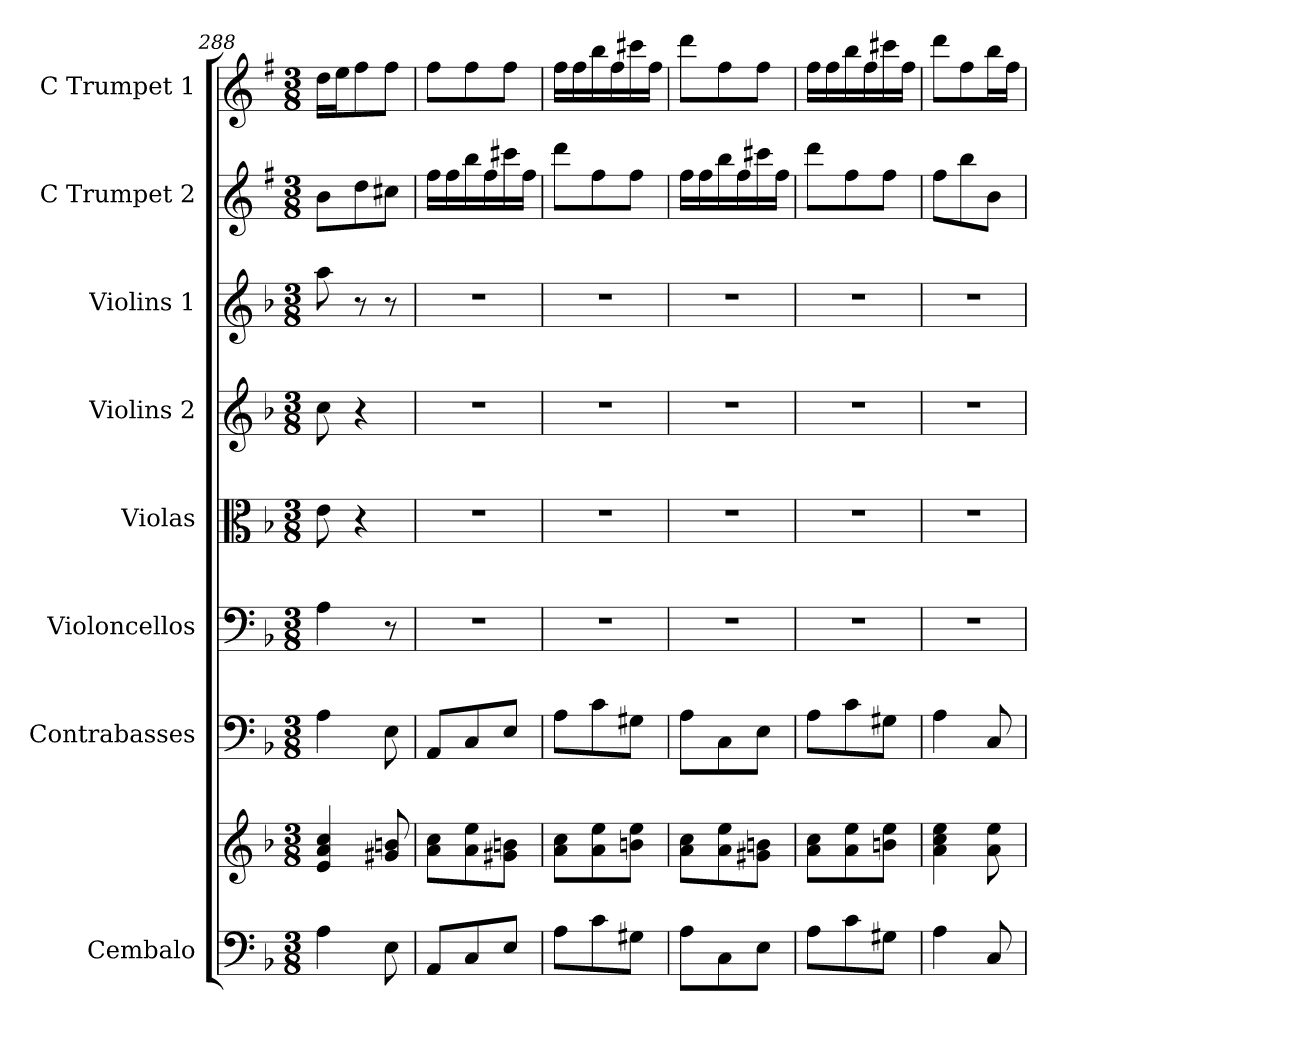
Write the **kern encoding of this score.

**kern	**kern	**kern	**kern	**kern	**kern	**kern	**kern	**kern
*part8	*part8	*part7	*part6	*part5	*part4	*part3	*part2	*part1
*staff9	*staff8	*staff7	*staff6	*staff5	*staff4	*staff3	*staff2	*staff1
*I"Cembalo	*	*I"Contrabasses	*I"Violoncellos	*I"Violas	*I"Violins 2	*I"Violins 1	*I"C Trumpet 2	*I"C Trumpet 1
*I'Cbl.	*	*I'Cbs.	*I'Vcs.	*I'Vlas.	*I'Vlns. 2	*I'Vlns. 1	*I'C Tpt. 2	*I'C Tpt. 1
*clefF4	*clefG2	*clefF4	*clefF4	*clefC3	*clefG2	*clefG2	*clefG2	*clefG2
*	*	*	*	*	*	*	*ITrd1c2	*ITrd1c2
*k[b-]	*k[b-]	*k[b-]	*k[b-]	*k[b-]	*k[b-]	*k[b-]	*k[b-]	*k[b-]
*M3/8	*M3/8	*M3/8	*M3/8	*M3/8	*M3/8	*M3/8	*M3/8	*M3/8
=288	=288	=288	=288	=288	=288	=288	=288	=288
4A\	4e/ 4a/ 4cc/	4A\	4A\	8e\	8cc\	8aa\	8a\L	16cc\LL
.	.	.	.	.	.	.	.	16dd\J
.	.	.	.	4r	4r	8r	8cc\	8ee\
8E\	8g#X/ 8bn/	8E\	8r	.	.	8r	8bn\J	8ee\J
=289	=289	=289	=289	=289	=289	=289	=289	=289
8AA/L	8a\ 8cc\L	8AA/L	4.r	4.r	4.r	4.r	16ee\LL	8ee\L
.	.	.	.	.	.	.	16ee\	.
8C/	8a\ 8ee\	8C/	.	.	.	.	16aa\	8ee\
.	.	.	.	.	.	.	16ee\	.
8E/J	8g#X\ 8bn\J	8E/J	.	.	.	.	16bbn\	8ee\J
.	.	.	.	.	.	.	16ee\JJ	.
=290	=290	=290	=290	=290	=290	=290	=290	=290
8A\L	8a\ 8cc\L	8A\L	4.r	4.r	4.r	4.r	8ccc\L	16ee\LL
.	.	.	.	.	.	.	.	16ee\
8c\	8a\ 8ee\	8c\	.	.	.	.	8ee\	16aa\
.	.	.	.	.	.	.	.	16ee\
8G#X\J	8bn\ 8ee\J	8G#X\J	.	.	.	.	8ee\J	16bbn\
.	.	.	.	.	.	.	.	16ee\JJ
=291	=291	=291	=291	=291	=291	=291	=291	=291
8A\L	8a\ 8cc\L	8A\L	4.r	4.r	4.r	4.r	16ee\LL	8ccc\L
.	.	.	.	.	.	.	16ee\	.
8C\	8a\ 8ee\	8C\	.	.	.	.	16aa\	8ee\
.	.	.	.	.	.	.	16ee\	.
8E\J	8g#X\ 8bn\J	8E\J	.	.	.	.	16bbn\	8ee\J
.	.	.	.	.	.	.	16ee\JJ	.
=292	=292	=292	=292	=292	=292	=292	=292	=292
8A\L	8a\ 8cc\L	8A\L	4.r	4.r	4.r	4.r	8ccc\L	16ee\LL
.	.	.	.	.	.	.	.	16ee\
8c\	8a\ 8ee\	8c\	.	.	.	.	8ee\	16aa\
.	.	.	.	.	.	.	.	16ee\
8G#X\J	8bn\ 8ee\J	8G#X\J	.	.	.	.	8ee\J	16bbn\
.	.	.	.	.	.	.	.	16ee\JJ
!!LO:PB:g=z
=293	=293	=293	=293	=293	=293	=293	=293	=293
4A\	4a\ 4cc\ 4ee\	4A\	4.r	4.r	4.r	4.r	8ee\L	8ccc\L
.	.	.	.	.	.	.	8aa\	8ee\
8C/	8a\ 8ee\	8C/	.	.	.	.	8a\J	16aa\L
.	.	.	.	.	.	.	.	16ee\JJ
=	=	=	=	=	=	=	=	=
*-	*-	*-	*-	*-	*-	*-	*-	*-
